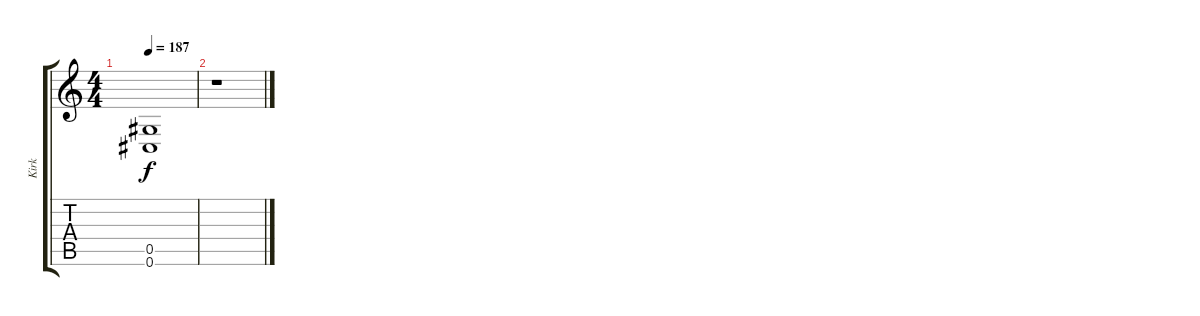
\track ("Kirk" "Kirk") {instrument distortionguitar}
\staff {score tabs}
\tuning (Eb4 Bb3 Gb3 Db3 Ab2 Db2) {hide}
\ts (4 4)
\tempo 187
\clef g2
\ks c
(0.5{t} 0.6{t}).1{dy f} |
r.1
